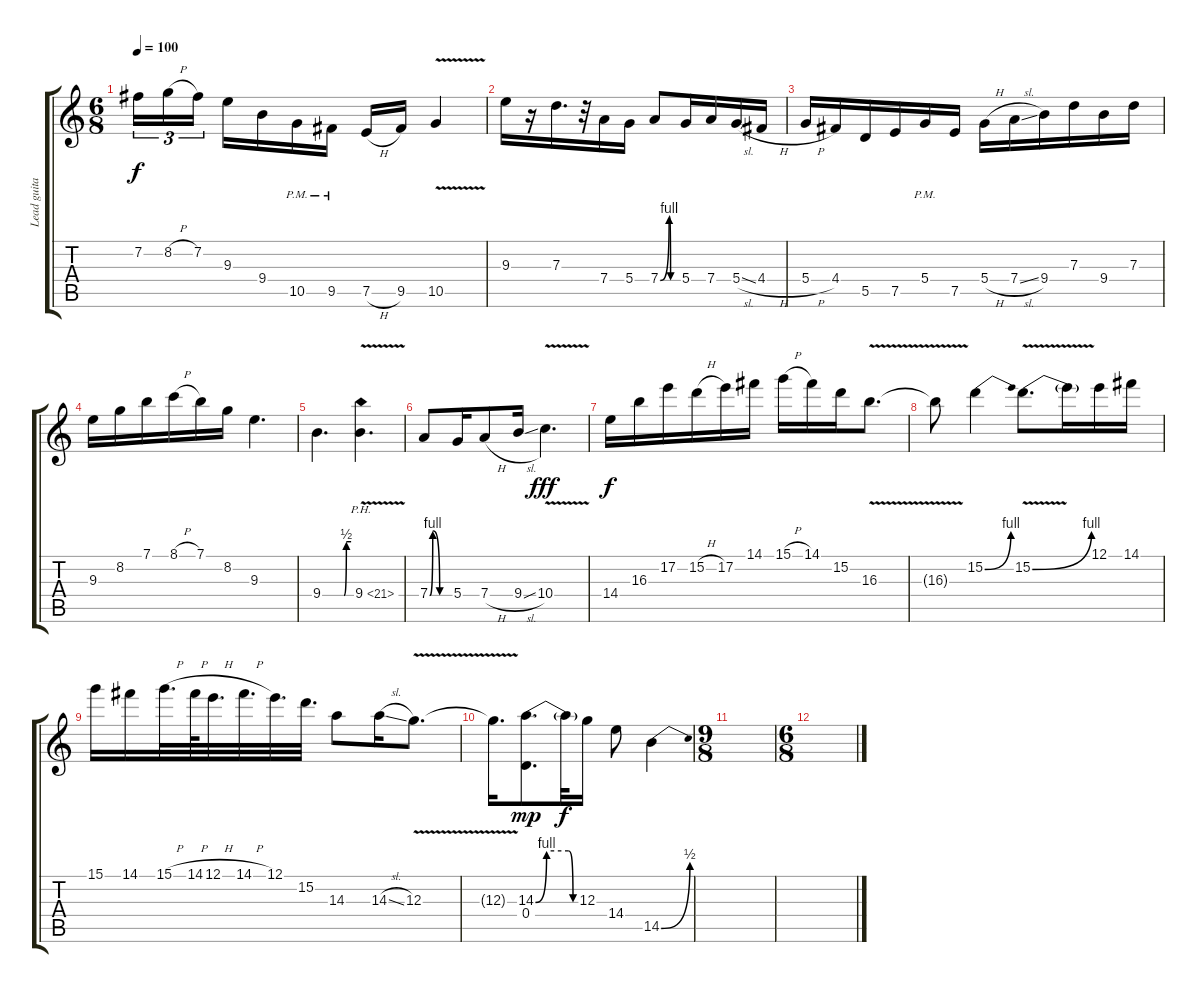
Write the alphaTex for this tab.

\track ("Lead guitar" "Lead guita") {instrument overdrivenguitar}
\staff {score tabs}
\tuning (E4 B3 G3 D3 A2 E2) {hide}
\ts (6 8)
\tempo 100
\clef g2
\ks c
7.2.16{tu (3 2) dy f} 8.2{h}.16{tu (3 2)} 7.2.16{tu (3 2) beam splitsecondary} 9.3.16 9.4.16 10.5{pm}.16 9.5{pm}.16 7.5{h}.16 9.5.16 10.5{v}.4 |
9.3.16 r.16 7.3.16{d} r.32 7.4.16 5.4.16 7.4{be (custom 0 0 30 4 35 0 60 0)}.8 5.4.16 7.4.16 5.4{sl}.16 4.4{h}.16 |
5.4{h}.16 4.4.16 5.5.16 7.5.16 5.4{pm}.16 7.5.16 5.4{h}.16 7.4{sl}.16 9.4.16 7.3.16 9.4.16 7.3.16 |
9.3.16 8.2.16 7.1.16 8.1{h}.16 7.1.16 8.2.16 9.3.4{d} |
9.4{be (custom 0 0 45 0 50 2 60 2)}.4{d} 9.4{ph 12 v}.4{d} |
7.4{be (custom 0 0 9 4 30 0 60 0)}.8 5.4.16 7.4{h}.8 9.4{sl}.16 10.4{v}.4{d dy fff} |
14.4.16{dy f} 16.3.16 17.2.16 15.2{h}.16 17.2.16 14.1.16 15.1{h}.16 14.1.16 15.2.16 16.3{v}.8{d} |
16.3{t}.8 15.2{be (bend 0 0 60 4)}.4 15.2{be (bend 0 0 60 4) v}.8{d} 15.2{t}.16 12.1.16 14.1.16 |
15.1.16 14.1.16 15.1{h}.32{d} 14.1{h}.64 12.1{h}.32{d} 14.1{h}.32{d} 12.1.32{d} 15.2.32{d} 14.3.8 14.3{sl}.16 12.3{v}.8{d} |
12.3{t}.16{d} (14.3{be (custom 0 0 15 4 45 4 51 0 60 0)} 0.4).8{d dy mp} 14.3{t}.32{dy f} 12.3.16 14.4.8 14.5{be (bend 0 0 60 2)}.4 |
\ts (9 8)
|
\ts (6 8)
